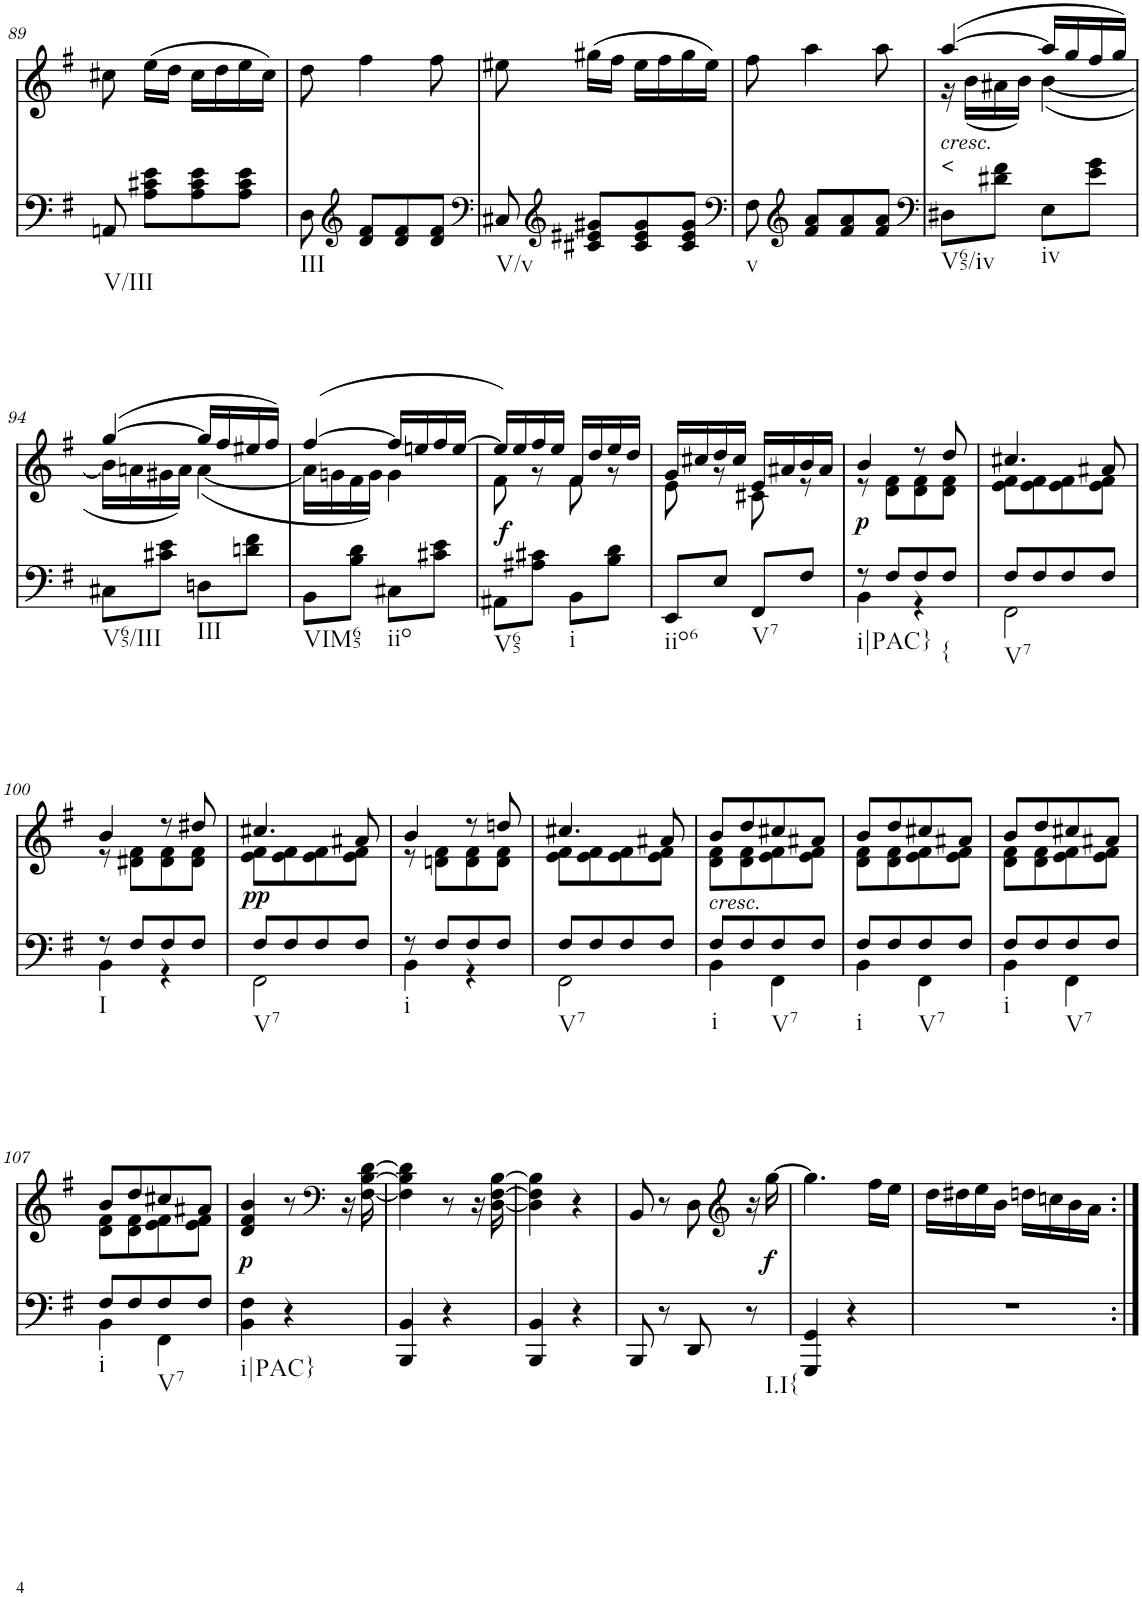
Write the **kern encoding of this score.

**kern	**dynam	**kern	**text	**dynam
*part2	*part2	*part1	*part1	*part1
*staff2	*staff2	*staff1	*staff1	*staff1
*I"piano	*	*I"piano	*	*
*I'Pno	*	*I'Pno	*	*
!!LO:PB:g=z
*clefF4	*	*clefG2	*	*
*k[f#]	*	*k[f#]	*	*
*G:	*	*G:	*	*
*M2/4	*	*M2/4	*	*
=89	=89	=89	=89	=89
!LO:TX:b:t=V/III	!	!	!	!
8AAn/	.	8cc#X\	.	.
8A\ 8c#X\ 8e\L	.	(16ee\LL	.	.
.	.	16dd\JJ	.	.
8A\ 8c#\ 8e\	.	16cc#\LL	.	.
.	.	16dd\	.	.
8A\ 8c#\ 8e\J	.	16ee\	.	.
.	.	16cc#\JJ)	.	.
=90	=90	=90	=90	=90
!LO:TX:b:t=III	!	!	!	!
8D\	.	8dd\	.	.
*clefG2	*	*	*	*
8d/ 8f#/L	.	4ff#\	.	.
8d/ 8f#/	.	.	.	.
8d/ 8f#/J	.	8ff#\	.	.
=91	=91	=91	=91	=91
*clefF4	*	*	*	*
!LO:TX:b:t=V/v	!	!	!	!
8C#X/	.	8ee#X\	.	.
*clefG2	*	*	*	*
8c#X/ 8e#X/ 8g#X/L	.	(16gg#X\LL	.	.
.	.	16ff#\JJ	.	.
8c#/ 8e#/ 8g#/	.	16ee#\LL	.	.
.	.	16ff#\	.	.
8c#/ 8e#/ 8g#/J	.	16gg#\	.	.
.	.	16ee#\JJ)	.	.
=92	=92	=92	=92	=92
*clefF4	*	*	*	*
!LO:TX:b:t=v	!	!	!	!
8F#\	.	8ff#\	.	.
*clefG2	*	*	*	*
8f#/ 8a/L	.	4aa\	.	.
8f#/ 8a/	.	.	.	.
8f#/ 8a/J	.	8aa\	.	.
=93	=93	=93	=93	=93
*clefF4	*	*	*	*
*	*	*^	*	*
!	!	!LO:TX:b:i:t=cresc.	!	!	!
!LO:TX:b:t=V65/iv	!	!	!	!	!
!	!	!	!	!LO:LY:b	!
8D#X\L	.	([4aa/	16r	<	.
.	.	.	(16b\LL	.	.
8d#X\ 8f#\J	.	.	16a#X\	.	.
.	.	.	16b\JJ)	.	.
!LO:TX:b:t=iv	!	!	!	!	!
8E\L	.	16aa/LL]	([4b\	.	.
.	.	16gg/	.	.	.
8e\ 8g\J	.	16ff#/	.	.	.
.	.	16gg/JJ)	.	.	.
!!LO:LB:g=z	!!
=94	=94	=94	=94	=94	=94
!LO:TX:b:t=V65/III	!	!	!	!	!
8C#X\L	.	([4gg/	16b\LL]	.	.
.	.	.	16an\	.	.
8c#X\ 8e\J	.	.	16g#X\	.	.
.	.	.	16a\JJ)	.	.
!LO:TX:b:t=III	!	!	!	!	!
8Dn\L	.	16gg/LL]	([4a\	.	.
.	.	16ff#/	.	.	.
8dn\ 8f#\J	.	16ee#X/	.	.	.
.	.	16ff#/JJ)	.	.	.
=95	=95	=95	=95	=95	=95
!LO:TX:b:t=VIM65	!	!	!	!	!
8BB\L	.	([4ff#/	16a\LL]	.	.
.	.	.	16gn\	.	.
8B\ 8d\J	.	.	16f#\	.	.
.	.	.	16g\JJ)	.	.
!LO:TX:b:t=iio	!	!	!	!	!
8C#X\L	.	16ff#/LL]	4g\	.	.
.	.	16een/	.	.	.
8c#X\ 8e\J	.	16ff#/	.	.	.
.	.	[16ee/JJ	.	.	.
=96	=96	=96	=96	=96	=96
!LO:TX:b:t=V65	!	!	!	!	!
!	!LO:DY:a	!	!	!LO:LY:b	!
8AA#X\L	f	16ee/LL])	8f#\	f	.
.	.	16ee/	.	.	.
8A#X\ 8c#X\J	.	16ff#/	8r	.	.
.	.	16ee/JJ	.	.	.
!LO:TX:b:t=i	!	!	!	!	!
8BB\L	.	16f#/LL	8f#\	.	.
.	.	16dd/	.	.	.
8B\ 8d\J	.	16ee/	8r	.	.
.	.	16dd/JJ	.	.	.
=97	=97	=97	=97	=97	=97
!LO:TX:b:t=iio6	!	!	!	!	!
8EE/L	.	16g/LL	8e\	.	.
.	.	16cc#X/	.	.	.
8E/J	.	16dd/	8r	.	.
.	.	16cc#/JJ	.	.	.
!LO:TX:b:t=V7	!	!	!	!	!
8FF#/L	.	16e/LL	8c#X\	.	.
.	.	16a#X/	.	.	.
8F#/J	.	16b/	8r	.	.
.	.	16a#/JJ	.	.	.
=98	=98	=98	=98	=98	=98
*^	*	*	*	*	*
!LO:TX:b:t=i|PAC}	!	!	!	!	!	!
!	!	!	!	!	!LO:LY:b	!LO:DY:b
8r	4BB\	.	4b/	8r	p	p
8F#/L	.	.	.	8d\ 8f#\L	.	.
8F#/	4r	.	8r	8d\ 8f#\	.	.
!LO:TX:b:t={	!	!	!	!	!	!
8F#/J	.	.	8dd/	8d\ 8f#\J	.	.
=99	=99	=99	=99	=99	=99	=99
!LO:TX:b:t=V7	!	!	!	!	!	!
8F#/L	2FF#\	.	4.cc#X/	8e\ 8f#\L	.	.
8F#/	.	.	.	8e\ 8f#\	.	.
8F#/	.	.	.	8e\ 8f#\	.	.
8F#/J	.	.	8a#X/	8e\ 8f#\J	.	.
!!LO:LB:g=z	!!
=100	=100	=100	=100	=100	=100	=100
!LO:TX:b:t=I	!	!	!	!	!	!
!	!	!	!	!	!LO:LY:b	!
8r	4BB\	.	4b/	8r	<	.
8F#/L	.	.	.	8d#X\ 8f#\L	.	.
8F#/	4r	.	8r	8d#\ 8f#\	.	.
!	!	!	!	!	!LO:LY:b	!
8F#/J	.	.	8dd#X/	8d#\ 8f#\J	[	.
=101	=101	=101	=101	=101	=101	=101
!LO:TX:b:t=V7	!	!	!	!	!	!
!	!	!LO:DY:a	!	!	!LO:LY:b	!
8F#/L	2FF#\	pp	4.cc#X/	8e\ 8f#\L	>	.
8F#/	.	.	.	8e\ 8f#\	.	.
8F#/	.	.	.	8e\ 8f#\	.	.
!	!	!	!	!	!LO:LY:b	!
8F#/J	.	.	8a#X/	8e\ 8f#\J	]	.
=102	=102	=102	=102	=102	=102	=102
!LO:TX:b:t=i	!	!	!	!	!	!
!	!	!	!	!	!LO:LY:b	!
8r	4BB\	.	4b/	8r	pp	.
8F#/L	.	.	.	8dn\ 8f#\L	.	.
8F#/	4r	.	8r	8d\ 8f#\	.	.
8F#/J	.	.	8ddn/	8d\ 8f#\J	.	.
=103	=103	=103	=103	=103	=103	=103
!LO:TX:b:t=V7	!	!	!	!	!	!
8F#/L	2FF#\	.	4.cc#X/	8e\ 8f#\L	.	.
8F#/	.	.	.	8e\ 8f#\	.	.
8F#/	.	.	.	8e\ 8f#\	.	.
8F#/J	.	.	8a#X/	8e\ 8f#\J	.	.
=104	=104	=104	=104	=104	=104	=104
!	!	!	!LO:TX:b:i:t=cresc.	!	!	!
!LO:TX:b:t=i	!	!	!	!	!	!
8F#/L	4BB\	.	8b/L	8d\ 8f#\L	.	.
8F#/	.	.	8dd/	8d\ 8f#\	.	.
!LO:TX:b:t=V7	!	!	!	!	!	!
8F#/	4FF#\	.	8cc#X/	8e\ 8f#\	.	.
8F#/J	.	.	8a#X/J	8e\ 8f#\J	.	.
=105	=105	=105	=105	=105	=105	=105
!LO:TX:b:t=i	!	!	!	!	!	!
8F#/L	4BB\	.	8b/L	8d\ 8f#\L	.	.
8F#/	.	.	8dd/	8d\ 8f#\	.	.
!LO:TX:b:t=V7	!	!	!	!	!	!
8F#/	4FF#\	.	8cc#X/	8e\ 8f#\	.	.
8F#/J	.	.	8a#X/J	8e\ 8f#\J	.	.
=106	=106	=106	=106	=106	=106	=106
!LO:TX:b:t=i	!	!	!	!	!	!
8F#/L	4BB\	.	8b/L	8d\ 8f#\L	.	.
8F#/	.	.	8dd/	8d\ 8f#\	.	.
!LO:TX:b:t=V7	!	!	!	!	!	!
8F#/	4FF#\	.	8cc#X/	8e\ 8f#\	.	.
8F#/J	.	.	8a#X/J	8e\ 8f#\J	.	.
!!LO:LB:g=z	!!
=107	=107	=107	=107	=107	=107	=107
!LO:TX:b:t=i	!	!	!	!	!	!
8F#/L	4BB\	.	8b/L	8d\ 8f#\L	.	.
8F#/	.	.	8dd/	8d\ 8f#\	.	.
!LO:TX:b:t=V7	!	!	!	!	!	!
8F#/	4FF#\	.	8cc#X/	8e\ 8f#\	.	.
8F#/J	.	.	8a#X/J	8e\ 8f#\J	.	.
*v	*v	*	*	*	*	*
=108	=108	=108	=108	=108	=108
!LO:TX:b:t=i|PAC}	!	!	!	!	!
!	!	!	!	!LO:LY:b	!LO:DY:b
*	*	*v	*v	*	*
4BB\ 4F#\	.	4d/ 4f#/ 4b/	p	p
4r	.	8r	.	.
*	*	*clefF4	*	*
.	.	16r	.	.
.	.	[16F#\ [16B\ [16d\	.	.
=109	=109	=109	=109	=109
4BBB/ 4BB/	.	4F#\] 4B\] 4d\]	.	.
4r	.	8r	.	.
.	.	16r	.	.
.	.	[16D\ [16F#\ [16B\	.	.
=110	=110	=110	=110	=110
4BBB/ 4BB/	.	4D\] 4F#\] 4B\]	.	.
4r	.	4r	.	.
=111	=111	=111	=111	=111
8BBB/	.	8BB/	.	.
8r	.	8r	.	.
8DD/	.	8D\	.	.
*	*	*clefG2	*	*
!LO:TX:b:t=I.I{	!	!	!	!
8r	.	16r	.	.
!	!	!	!LO:LY:b	!LO:DY:b
.	.	[16gg\	f	f
=112	=112	=112	=112	=112
4GGG/ 4GG/	.	4.gg\]	.	.
4r	.	.	.	.
.	.	16ff#\LL	.	.
.	.	16ee\JJ	.	.
=113	=113	=113	=113	=113
2r	.	16dd\LL	.	.
.	.	16dd#X\	.	.
.	.	16ee\	.	.
.	.	16b\JJ	.	.
.	.	16ddn\LL	.	.
.	.	16ccn\	.	.
.	.	16b\	.	.
.	.	16a\JJ	.	.
=:|!	=:|!	=:|!	=:|!	=:|!
*-	*-	*-	*-	*-
